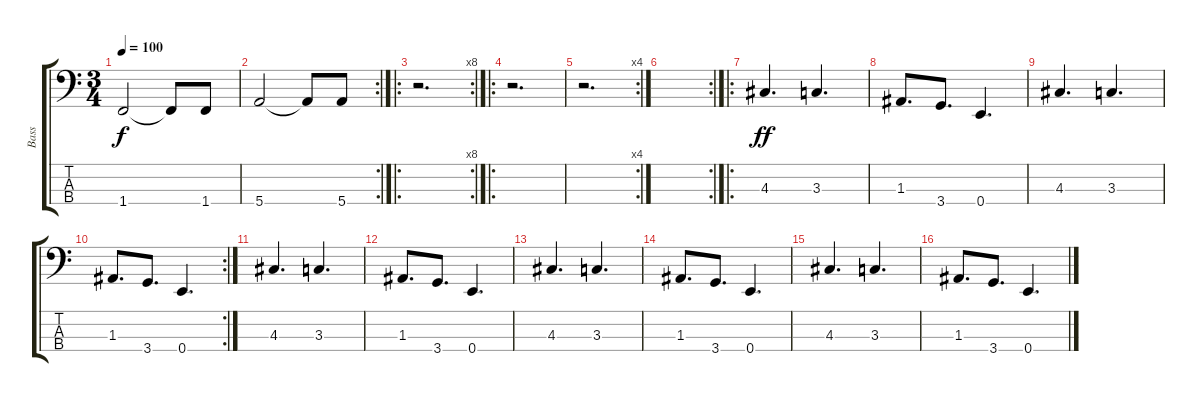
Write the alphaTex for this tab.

\track ("Bass" "Bass") {instrument electricbassfinger}
\staff {score tabs}
\tuning (G2 D2 A1 E1) {hide}
\ts (3 4)
\tempo 100
\clef f4
\ks c
1.4.2{dy f} 1.4{t}.8 1.4.8 |
\rc 2
5.4.2 5.4{t}.8 5.4.8 |
\ro
\rc 8
r.2{d} |
\ro
r.2{d} |
\rc 4
r.2{d} |
\rc 2
|
\ro
4.3.4{d dy ff} 3.3.4{d} |
1.3.8{d} 3.4.8{d} 0.4.4{d} |
4.3.4{d} 3.3.4{d} |
\rc 2
1.3.8{d} 3.4.8{d} 0.4.4{d} |
4.3.4{d} 3.3.4{d} |
1.3.8{d} 3.4.8{d} 0.4.4{d} |
4.3.4{d} 3.3.4{d} |
1.3.8{d} 3.4.8{d} 0.4.4{d} |
4.3.4{d} 3.3.4{d} |
1.3.8{d} 3.4.8{d} 0.4.4{d}
